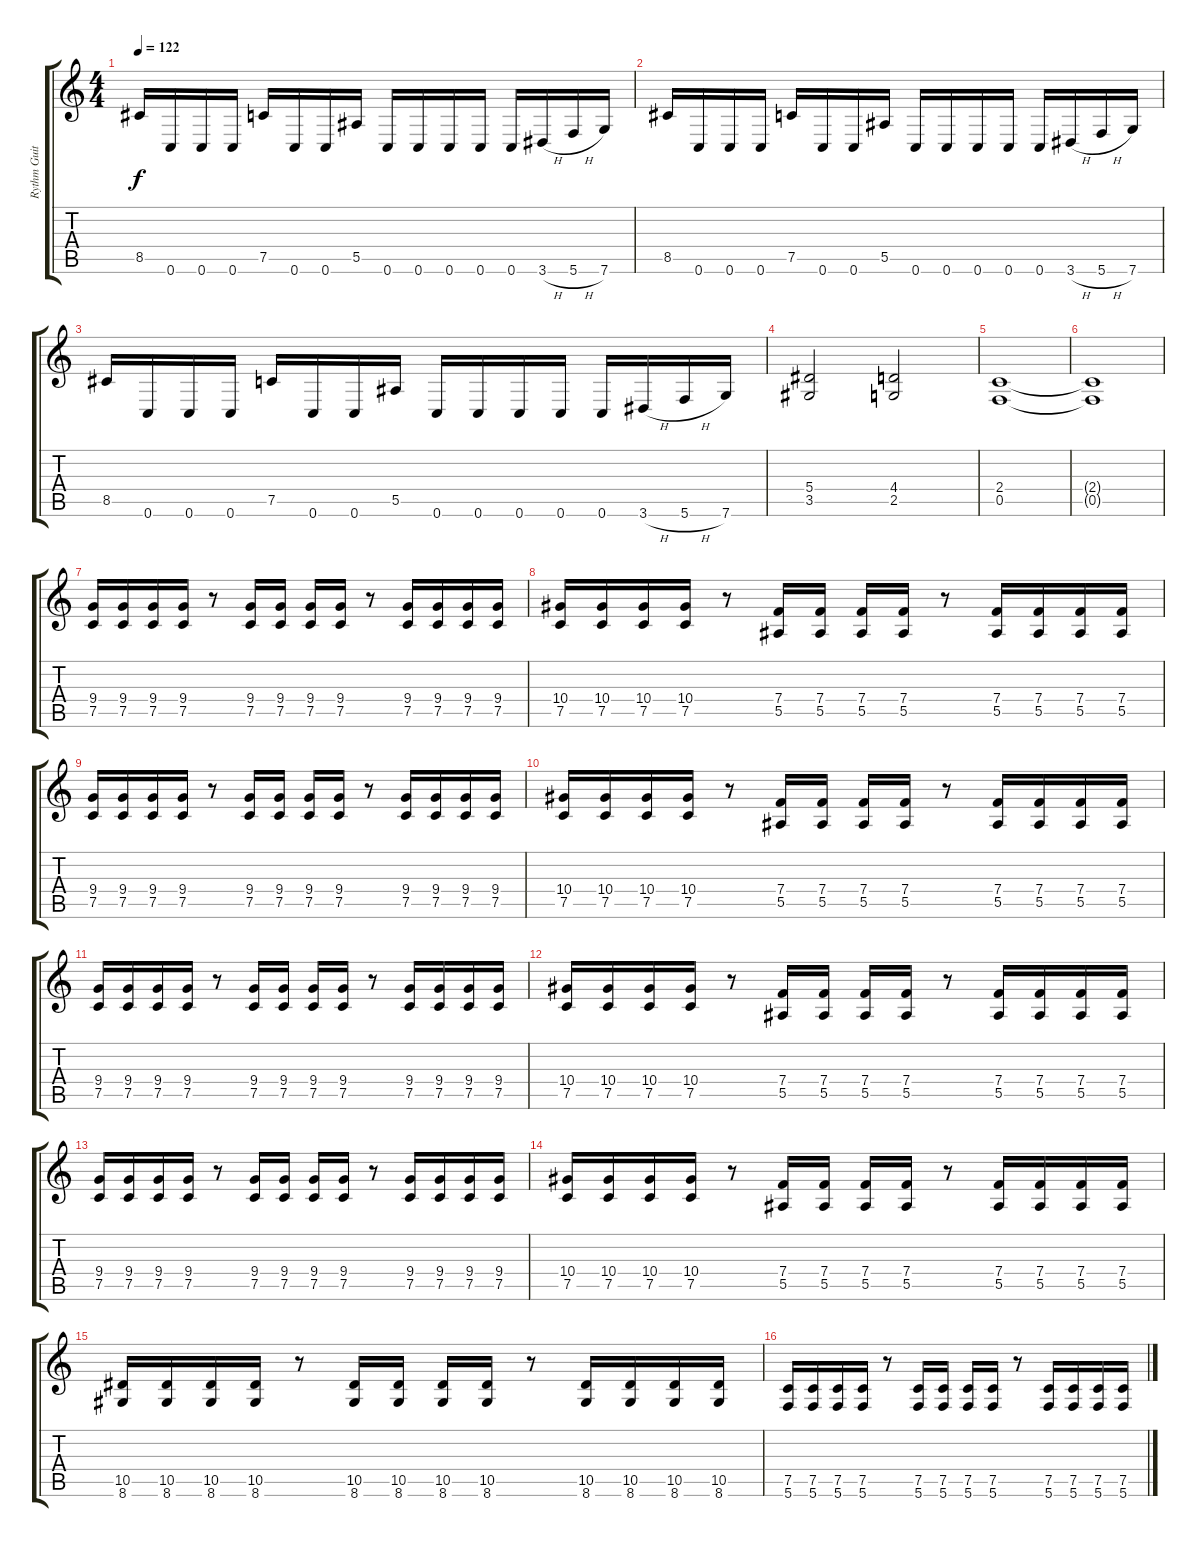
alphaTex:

\track ("Rythm Guitar (Left)" "Rythm Guit") {instrument distortionguitar}
\staff {score tabs}
\tuning (C4 G3 Eb3 Bb2 F2 C2) {hide}
\ts (4 4)
\tempo 122
\clef g2
\ks c
8.5.16{dy f} 0.6.16 0.6.16 0.6.16 7.5.16 0.6.16 0.6.16 5.5.16 0.6.16 0.6.16 0.6.16 0.6.16 0.6.16 3.6{h}.16 5.6{h}.16 7.6.16 |
8.5.16 0.6.16 0.6.16 0.6.16 7.5.16 0.6.16 0.6.16 5.5.16 0.6.16 0.6.16 0.6.16 0.6.16 0.6.16 3.6{h}.16 5.6{h}.16 7.6.16 |
8.5.16 0.6.16 0.6.16 0.6.16 7.5.16 0.6.16 0.6.16 5.5.16 0.6.16 0.6.16 0.6.16 0.6.16 0.6.16 3.6{h}.16 5.6{h}.16 7.6.16 |
(5.4 3.5).2 (4.4 2.5).2 |
(2.4 0.5).1 |
(2.4{t} 0.5{t}).1 |
(9.4 7.5).16{balance 0 instrument distortionguitar} (9.4 7.5).16 (9.4 7.5).16 (9.4 7.5).16 r.8 (9.4 7.5).16 (9.4 7.5).16 (9.4 7.5).16 (9.4 7.5).16 r.8 (9.4 7.5).16 (9.4 7.5).16 (9.4 7.5).16 (9.4 7.5).16 |
(10.4 7.5).16 (10.4 7.5).16 (10.4 7.5).16 (10.4 7.5).16 r.8 (7.4 5.5).16 (7.4 5.5).16 (7.4 5.5).16 (7.4 5.5).16 r.8 (7.4 5.5).16 (7.4 5.5).16 (7.4 5.5).16 (7.4 5.5).16 |
(9.4 7.5).16{balance 2} (9.4 7.5).16 (9.4 7.5).16 (9.4 7.5).16 r.8 (9.4 7.5).16 (9.4 7.5).16 (9.4 7.5).16 (9.4 7.5).16 r.8 (9.4 7.5).16 (9.4 7.5).16 (9.4 7.5).16 (9.4 7.5).16 |
(10.4 7.5).16 (10.4 7.5).16 (10.4 7.5).16 (10.4 7.5).16 r.8 (7.4 5.5).16 (7.4 5.5).16 (7.4 5.5).16 (7.4 5.5).16 r.8 (7.4 5.5).16 (7.4 5.5).16 (7.4 5.5).16 (7.4 5.5).16 |
(9.4 7.5).16 (9.4 7.5).16 (9.4 7.5).16 (9.4 7.5).16 r.8 (9.4 7.5).16 (9.4 7.5).16 (9.4 7.5).16 (9.4 7.5).16 r.8 (9.4 7.5).16 (9.4 7.5).16 (9.4 7.5).16 (9.4 7.5).16 |
(10.4 7.5).16 (10.4 7.5).16 (10.4 7.5).16 (10.4 7.5).16 r.8 (7.4 5.5).16 (7.4 5.5).16 (7.4 5.5).16 (7.4 5.5).16 r.8 (7.4 5.5).16 (7.4 5.5).16 (7.4 5.5).16 (7.4 5.5).16 |
(9.4 7.5).16 (9.4 7.5).16 (9.4 7.5).16 (9.4 7.5).16 r.8 (9.4 7.5).16 (9.4 7.5).16 (9.4 7.5).16 (9.4 7.5).16 r.8 (9.4 7.5).16 (9.4 7.5).16 (9.4 7.5).16 (9.4 7.5).16 |
(10.4 7.5).16 (10.4 7.5).16 (10.4 7.5).16 (10.4 7.5).16 r.8 (7.4 5.5).16 (7.4 5.5).16 (7.4 5.5).16 (7.4 5.5).16 r.8 (7.4 5.5).16 (7.4 5.5).16 (7.4 5.5).16 (7.4 5.5).16 |
(10.5 8.6).16 (10.5 8.6).16 (10.5 8.6).16 (10.5 8.6).16 r.8 (10.5 8.6).16 (10.5 8.6).16 (10.5 8.6).16 (10.5 8.6).16 r.8 (10.5 8.6).16 (10.5 8.6).16 (10.5 8.6).16 (10.5 8.6).16 |
(7.5 5.6).16 (7.5 5.6).16 (7.5 5.6).16 (7.5 5.6).16 r.8 (7.5 5.6).16 (7.5 5.6).16 (7.5 5.6).16 (7.5 5.6).16 r.8 (7.5 5.6).16 (7.5 5.6).16 (7.5 5.6).16 (7.5 5.6).16
